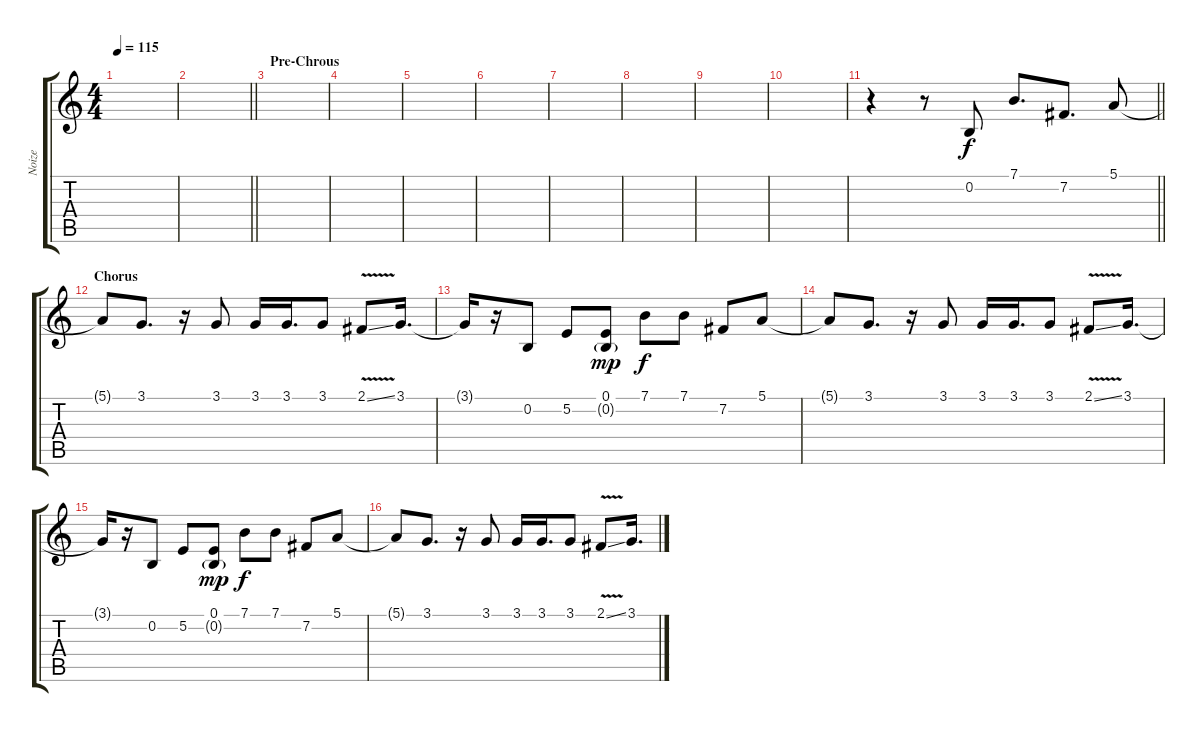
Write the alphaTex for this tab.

\track ("Noize " "Noize ") {instrument englishhorn}
\staff {score tabs}
\tuning (E4 B3 G3 D3 A2 E2) {hide}
\ts (4 4)
\tempo 115
\clef g2
\ks c
|
\barLineRight lightlight
|
\section ("" "Pre-Chrous ")
|
|
|
|
|
|
|
|
\barLineRight lightlight
r.4 r.8 0.2.8 7.1.8{d} 7.2.8{d} 5.1.8 |
\section ("" "Chorus ")
5.1{t}.8 3.1.8{d} r.16 3.1.8 3.1.16 3.1.16{d} 3.1.8 2.1{v ss}.8 3.1.16{d} |
3.1{t}.16 r.16 0.2.8 5.2.8 (0.1 0.2{g}).8{dy mp} 7.1.8{dy f} 7.1.8 7.2.8 5.1.8 |
5.1{t}.8 3.1.8{d} r.16 3.1.8 3.1.16 3.1.16{d} 3.1.8 2.1{v ss}.8 3.1.16{d} |
3.1{t}.16 r.16 0.2.8 5.2.8 (0.1 0.2{g}).8{dy mp} 7.1.8{dy f} 7.1.8 7.2.8 5.1.8 |
5.1{t}.8 3.1.8{d} r.16 3.1.8 3.1.16 3.1.16{d} 3.1.8 2.1{v ss}.8 3.1.16{d}
